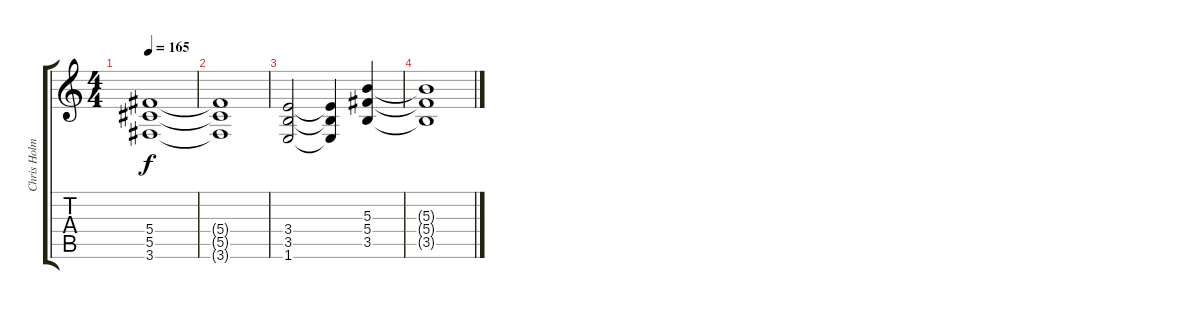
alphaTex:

\track ("Chris Holmes/Lead Guitar" "Chris Holm") {instrument electricguitarclean}
\staff {score tabs}
\tuning (Eb4 Bb3 Gb3 Db3 Ab2 Eb2) {hide}
\ts (4 4)
\tempo 165
\clef g2
\ks c
(5.4 5.5 3.6).1{dy f} |
(5.4{t} 5.5{t} 3.6{t}).1{volume 2} |
(3.4 3.5 1.6).2{volume 1} (3.4{t} 3.5{t} 1.6{t}).4 (5.3 5.4 3.5).4 |
(5.3{t} 5.4{t} 3.5{t}).1{volume 0}
